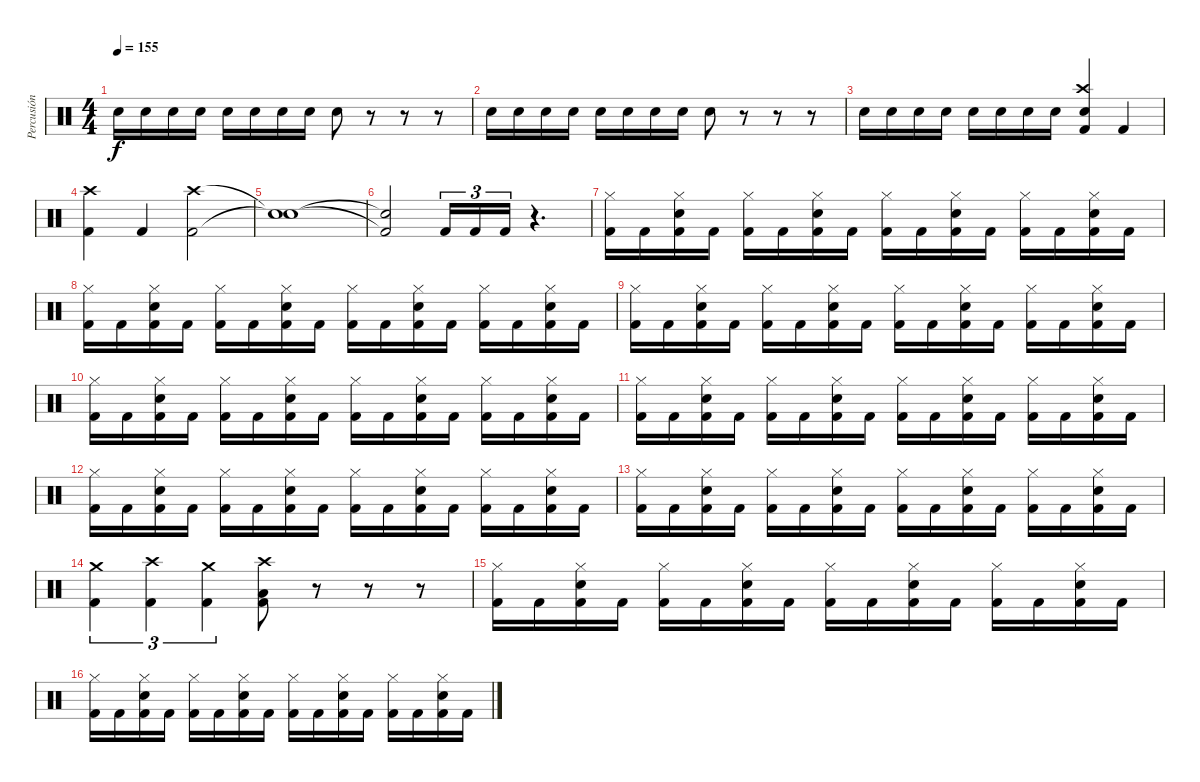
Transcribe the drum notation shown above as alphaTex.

\track ("Percusión" "Percusión") {instrument percussion}
\staff {score}
\articulation defaults
\ts (4 4)
\tempo 155
\clef neutral
\ks c "Electric Snare (hit)".16{dy f} "Electric Snare (hit)".16 "Electric Snare (hit)".16 "Electric Snare (hit)".16 "Electric Snare (hit)".16 "Electric Snare (hit)".16 "Electric Snare (hit)".16 "Electric Snare (hit)".16 "Electric Snare (hit)".8
r.8 r.8 r.8 |
"Electric Snare (hit)".16 "Electric Snare (hit)".16 "Electric Snare (hit)".16 "Electric Snare (hit)".16 "Electric Snare (hit)".16 "Electric Snare (hit)".16 "Electric Snare (hit)".16 "Electric Snare (hit)".16 "Electric Snare (hit)".8 r.8 r.8 r.8 |
"Electric Snare (hit)".16 "Electric Snare (hit)".16 "Electric Snare (hit)".16 "Electric Snare (hit)".16 "Electric Snare (hit)".16 "Electric Snare (hit)".16 "Electric Snare (hit)".16 "Electric Snare (hit)".16 ("Electric Snare (hit)" "Crash high (hit)" "Kick (hit) 2").4 "Kick (hit) 2".4 |
("Kick (hit) 2" "Crash high (hit)").4 "Kick (hit) 2".4 ("Kick (hit) 2" "Crash high (hit)").2 |
("Snare (hit)"{t} "Snare (hit)"{t}).1 |
("Kick (hit) 2"{t} "Snare (hit)"{t}).2 "Kick (hit) 2".16{tu (3 2)} "Kick (hit) 2".16{tu (3 2)} "Kick (hit) 2".16{tu (3 2)} r.4{d} |
("Kick (hit) 2" "Hi-Hat (closed)").16 "Kick (hit) 2".16 ("Kick (hit) 2" "Hi-Hat (closed)" "Electric Snare (hit)").16 "Kick (hit) 2".16 ("Kick (hit) 2" "Hi-Hat (closed)").16 "Kick (hit) 2".16 ("Kick (hit) 2" "Hi-Hat (closed)" "Electric Snare (hit)").16 "Kick (hit) 2".16 ("Kick (hit) 2" "Hi-Hat (closed)").16 "Kick (hit) 2".16 ("Kick (hit) 2" "Hi-Hat (closed)" "Electric Snare (hit)").16 "Kick (hit) 2".16 ("Kick (hit) 2" "Hi-Hat (closed)").16 "Kick (hit) 2".16 ("Kick (hit) 2" "Hi-Hat (closed)" "Electric Snare (hit)").16 "Kick (hit) 2".16 |
("Kick (hit) 2" "Hi-Hat (closed)").16 "Kick (hit) 2".16 ("Kick (hit) 2" "Hi-Hat (closed)" "Electric Snare (hit)").16 "Kick (hit) 2".16 ("Kick (hit) 2" "Hi-Hat (closed)").16 "Kick (hit) 2".16 ("Kick (hit) 2" "Hi-Hat (closed)" "Electric Snare (hit)").16 "Kick (hit) 2".16 ("Kick (hit) 2" "Hi-Hat (closed)").16 "Kick (hit) 2".16 ("Kick (hit) 2" "Hi-Hat (closed)" "Electric Snare (hit)").16 "Kick (hit) 2".16 ("Kick (hit) 2" "Hi-Hat (closed)").16 "Kick (hit) 2".16 ("Kick (hit) 2" "Hi-Hat (closed)" "Electric Snare (hit)").16 "Kick (hit) 2".16 |
("Kick (hit) 2" "Hi-Hat (closed)").16 "Kick (hit) 2".16 ("Kick (hit) 2" "Hi-Hat (closed)" "Electric Snare (hit)").16 "Kick (hit) 2".16 ("Kick (hit) 2" "Hi-Hat (closed)").16 "Kick (hit) 2".16 ("Kick (hit) 2" "Hi-Hat (closed)" "Electric Snare (hit)").16 "Kick (hit) 2".16 ("Kick (hit) 2" "Hi-Hat (closed)").16 "Kick (hit) 2".16 ("Kick (hit) 2" "Hi-Hat (closed)" "Electric Snare (hit)").16 "Kick (hit) 2".16 ("Kick (hit) 2" "Hi-Hat (closed)").16 "Kick (hit) 2".16 ("Kick (hit) 2" "Hi-Hat (closed)" "Electric Snare (hit)").16 "Kick (hit) 2".16 |
("Kick (hit) 2" "Hi-Hat (closed)").16 "Kick (hit) 2".16 ("Kick (hit) 2" "Hi-Hat (closed)" "Electric Snare (hit)").16 "Kick (hit) 2".16 ("Kick (hit) 2" "Hi-Hat (closed)").16 "Kick (hit) 2".16 ("Kick (hit) 2" "Hi-Hat (closed)" "Electric Snare (hit)").16 "Kick (hit) 2".16 ("Kick (hit) 2" "Hi-Hat (closed)").16 "Kick (hit) 2".16 ("Kick (hit) 2" "Hi-Hat (closed)" "Electric Snare (hit)").16 "Kick (hit) 2".16 ("Kick (hit) 2" "Hi-Hat (closed)").16 "Kick (hit) 2".16 ("Kick (hit) 2" "Hi-Hat (closed)" "Electric Snare (hit)").16 "Kick (hit) 2".16 |
("Kick (hit) 2" "Hi-Hat (closed)").16 "Kick (hit) 2".16 ("Kick (hit) 2" "Hi-Hat (closed)" "Electric Snare (hit)").16 "Kick (hit) 2".16 ("Kick (hit) 2" "Hi-Hat (closed)").16 "Kick (hit) 2".16 ("Kick (hit) 2" "Hi-Hat (closed)" "Electric Snare (hit)").16 "Kick (hit) 2".16 ("Kick (hit) 2" "Hi-Hat (closed)").16 "Kick (hit) 2".16 ("Kick (hit) 2" "Hi-Hat (closed)" "Electric Snare (hit)").16 "Kick (hit) 2".16 ("Kick (hit) 2" "Hi-Hat (closed)").16 "Kick (hit) 2".16 ("Kick (hit) 2" "Hi-Hat (closed)" "Electric Snare (hit)").16 "Kick (hit) 2".16 |
("Kick (hit) 2" "Hi-Hat (closed)").16 "Kick (hit) 2".16 ("Kick (hit) 2" "Hi-Hat (closed)" "Electric Snare (hit)").16 "Kick (hit) 2".16 ("Kick (hit) 2" "Hi-Hat (closed)").16 "Kick (hit) 2".16 ("Kick (hit) 2" "Hi-Hat (closed)" "Electric Snare (hit)").16 "Kick (hit) 2".16 ("Kick (hit) 2" "Hi-Hat (closed)").16 "Kick (hit) 2".16 ("Kick (hit) 2" "Hi-Hat (closed)" "Electric Snare (hit)").16 "Kick (hit) 2".16 ("Kick (hit) 2" "Hi-Hat (closed)").16 "Kick (hit) 2".16 ("Kick (hit) 2" "Hi-Hat (closed)" "Electric Snare (hit)").16 "Kick (hit) 2".16 |
("Kick (hit) 2" "Hi-Hat (closed)").16 "Kick (hit) 2".16 ("Kick (hit) 2" "Hi-Hat (closed)" "Electric Snare (hit)").16 "Kick (hit) 2".16 ("Kick (hit) 2" "Hi-Hat (closed)").16 "Kick (hit) 2".16 ("Kick (hit) 2" "Hi-Hat (closed)" "Electric Snare (hit)").16 "Kick (hit) 2".16 ("Kick (hit) 2" "Hi-Hat (closed)").16 "Kick (hit) 2".16 ("Kick (hit) 2" "Hi-Hat (closed)" "Electric Snare (hit)").16 "Kick (hit) 2".16 ("Kick (hit) 2" "Hi-Hat (closed)").16 "Kick (hit) 2".16 ("Kick (hit) 2" "Hi-Hat (closed)" "Electric Snare (hit)").16 "Kick (hit) 2".16 |
("Kick (hit) 2" "Crash medium (hit)").4{tu (3 2)} ("Kick (hit) 2" "Crash high (hit)").4{tu (3 2)} ("Kick (hit) 2" "Crash medium (hit)").4{tu (3 2)} ("Kick (hit) 2" "Low Tom (hit)" "Crash high (hit)").8 r.8 r.8 r.8 |
("Kick (hit) 2" "Hi-Hat (closed)").16 "Kick (hit) 2".16 ("Kick (hit) 2" "Hi-Hat (closed)" "Electric Snare (hit)").16 "Kick (hit) 2".16 ("Kick (hit) 2" "Hi-Hat (closed)").16 "Kick (hit) 2".16 ("Kick (hit) 2" "Hi-Hat (closed)" "Electric Snare (hit)").16 "Kick (hit) 2".16 ("Kick (hit) 2" "Hi-Hat (closed)").16 "Kick (hit) 2".16 ("Kick (hit) 2" "Hi-Hat (closed)" "Electric Snare (hit)").16 "Kick (hit) 2".16 ("Kick (hit) 2" "Hi-Hat (closed)").16 "Kick (hit) 2".16 ("Kick (hit) 2" "Hi-Hat (closed)" "Electric Snare (hit)").16 "Kick (hit) 2".16 |
("Kick (hit) 2" "Hi-Hat (closed)").16 "Kick (hit) 2".16 ("Kick (hit) 2" "Hi-Hat (closed)" "Electric Snare (hit)").16 "Kick (hit) 2".16 ("Kick (hit) 2" "Hi-Hat (closed)").16 "Kick (hit) 2".16 ("Kick (hit) 2" "Hi-Hat (closed)" "Electric Snare (hit)").16 "Kick (hit) 2".16 ("Kick (hit) 2" "Hi-Hat (closed)").16 "Kick (hit) 2".16 ("Kick (hit) 2" "Hi-Hat (closed)" "Electric Snare (hit)").16 "Kick (hit) 2".16 ("Kick (hit) 2" "Hi-Hat (closed)").16 "Kick (hit) 2".16 ("Kick (hit) 2" "Hi-Hat (closed)" "Electric Snare (hit)").16 "Kick (hit) 2".16
